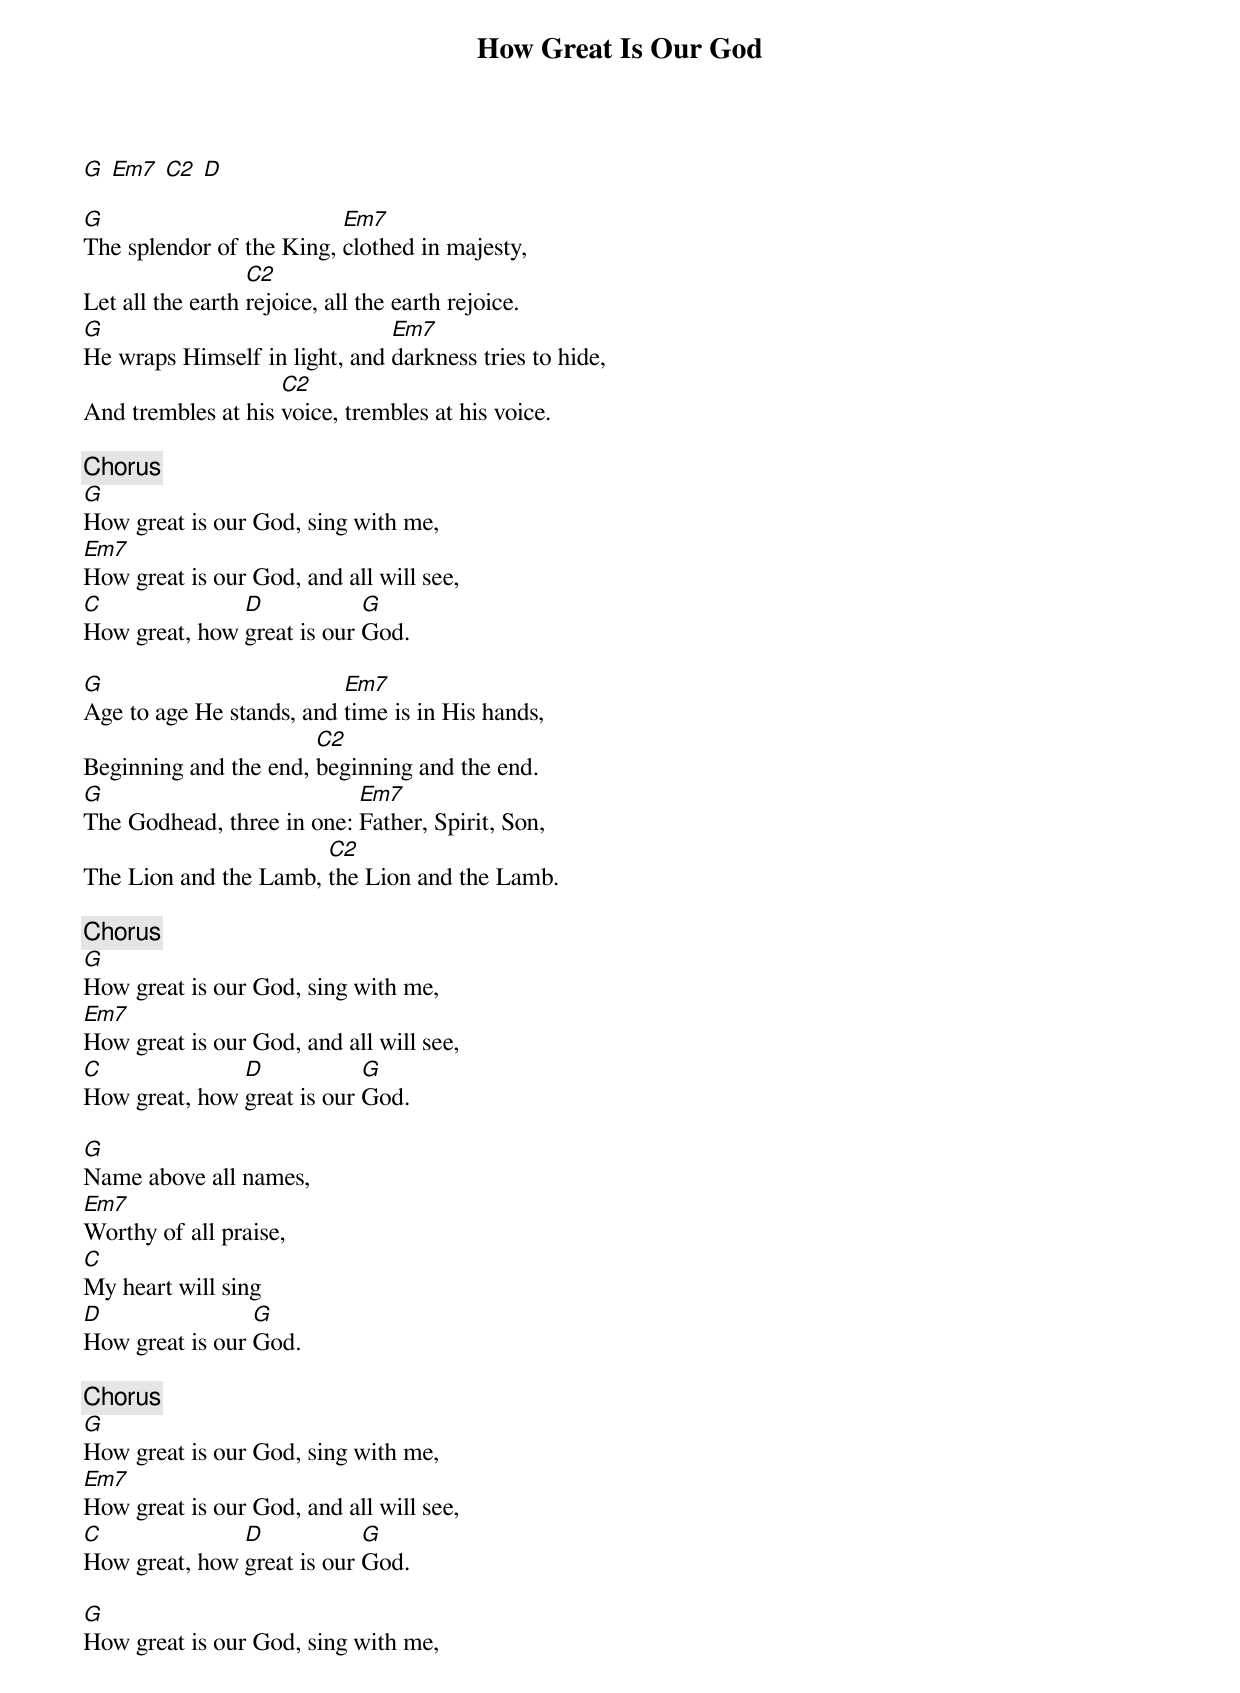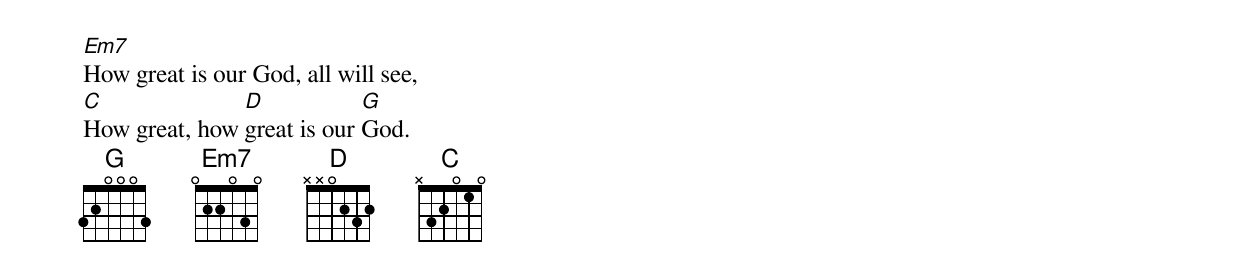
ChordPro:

{Title: How Great Is Our God}
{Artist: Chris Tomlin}

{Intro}
[G] [Em7] [C2] [D]

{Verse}
[G]The splendor of the King, [Em7]clothed in majesty,
Let all the earth [C2]rejoice, all the earth rejoice.
[G]He wraps Himself in light, and [Em7]darkness tries to hide,
And trembles at his [C2]voice, trembles at his voice.

{Chorus: 4x last time}
[G]How great is our God, sing with me,
[Em7]How great is our God, and all will see,
[C]How great, how [D]great is our [G]God.

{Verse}
[G]Age to age He stands, and [Em7]time is in His hands,
Beginning and the end, [C2]beginning and the end.
[G]The Godhead, three in one: [Em7]Father, Spirit, Son,
The Lion and the Lamb, [C2]the Lion and the Lamb.

{Chorus}
[G]How great is our God, sing with me,
[Em7]How great is our God, and all will see,
[C]How great, how [D]great is our [G]God.

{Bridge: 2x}
[G]Name above all names,
[Em7]Worthy of all praise,
[C]My heart will sing
[D]How great is our [G]God.

{Chorus}
[G]How great is our God, sing with me,
[Em7]How great is our God, and all will see,
[C]How great, how [D]great is our [G]God.

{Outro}
[G]How great is our God, sing with me,
[Em7]How great is our God, all will see,
[C]How great, how [D]great is our [G]God.
